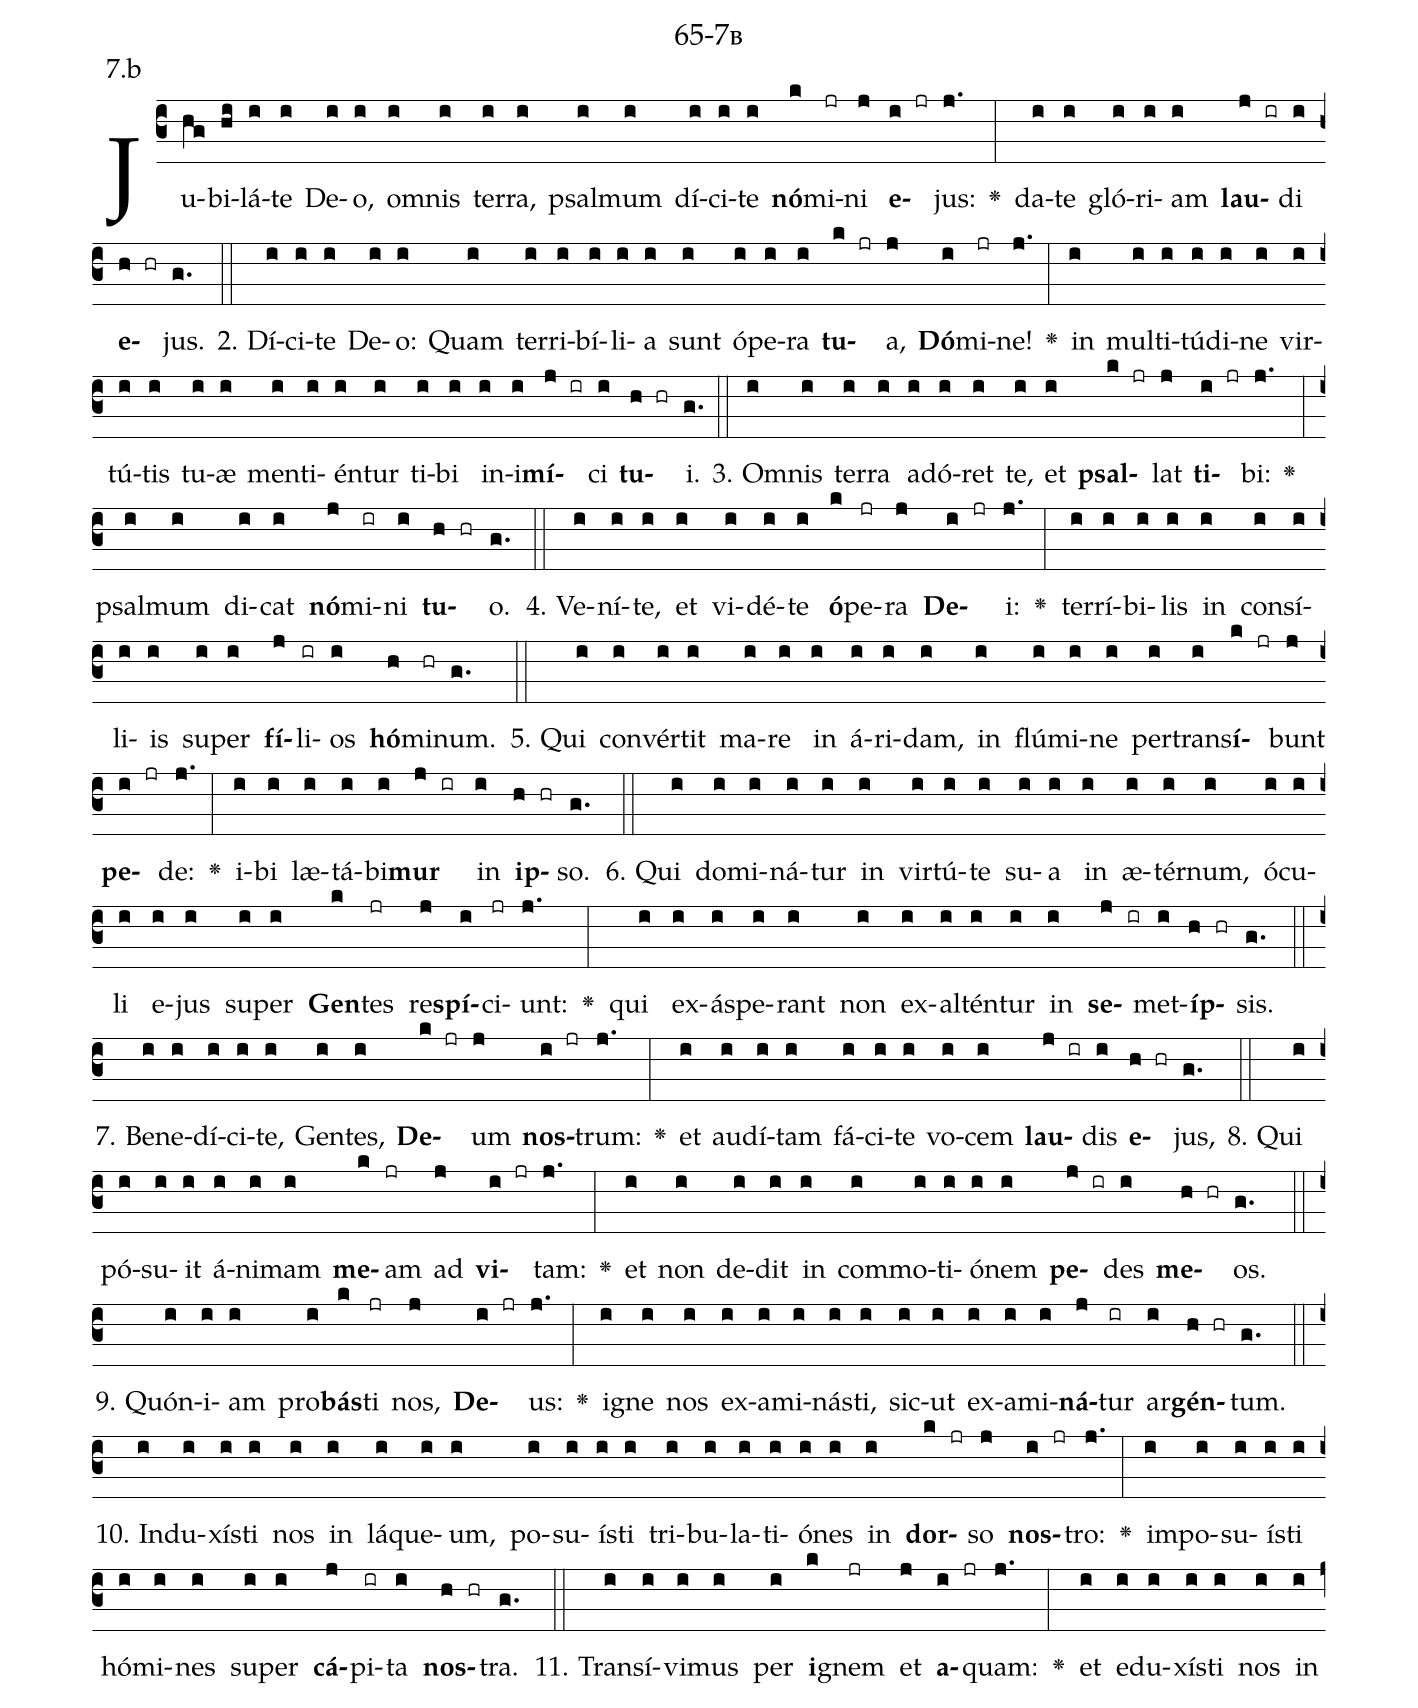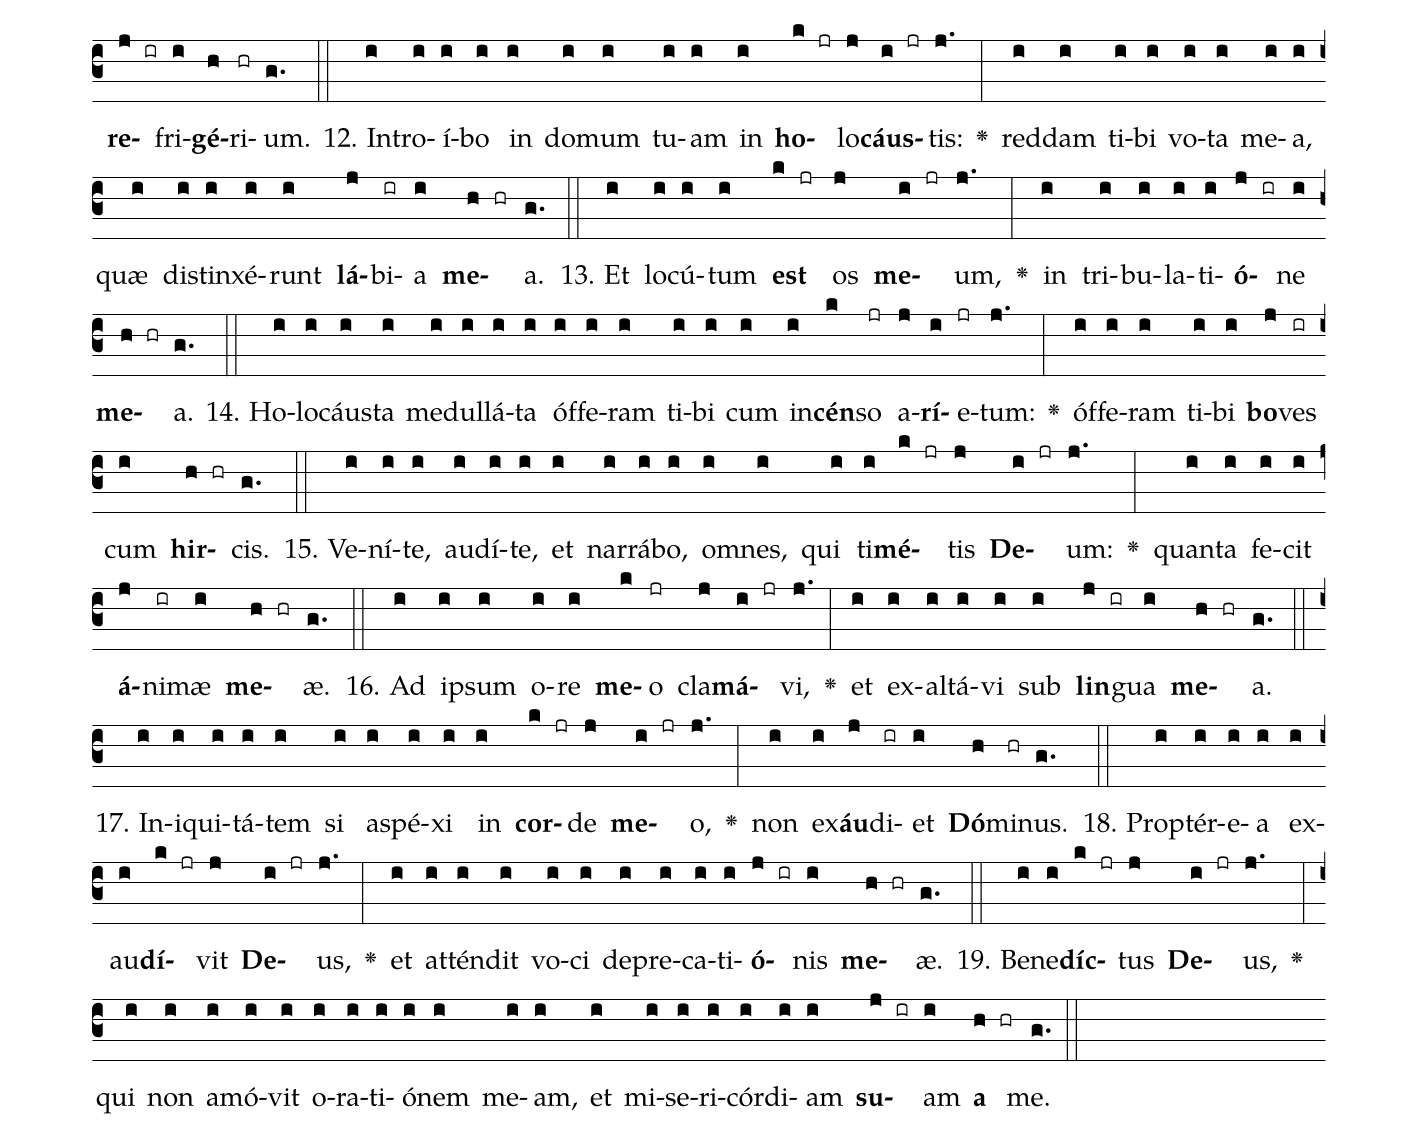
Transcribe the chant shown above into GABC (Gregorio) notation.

name: 65-7b;
annotation: 7.b;
%%
(c3)Ju(hg)bi(hi)lá(i)te(i) De(i)o,(i) om(i)nis(i) ter(i)ra,(i) psal(i)mum(i) dí(i)ci(i)te(i) <b>nó</b>(k)mi(jr)ni(j) <b>e</b>(i jr)jus:(j.) <v>\greheightstar</v>(:) da(i)te(i) gló(i)ri(i)am(i) <b>lau</b>(j ir)di(i) <b>e</b>(h hr)jus.(g.) (::)
2. Dí(i)ci(i)te(i) De(i)o:(i) Quam(i) ter(i)ri(i)bí(i)li(i)a(i) sunt(i) ó(i)pe(i)ra(i) <b>tu</b>(k jr)a,(j) <b>Dó</b>(i)mi(jr)ne!(j.) <v>\greheightstar</v>(:) in(i) mul(i)ti(i)tú(i)di(i)ne(i) vir(i)tú(i)tis(i) tu(i)æ(i) men(i)ti(i)én(i)tur(i) ti(i)bi(i) in(i)i(i)<b>mí</b>(j ir)ci(i) <b>tu</b>(h hr)i.(g.) (::)
3. Om(i)nis(i) ter(i)ra(i) ad(i)ó(i)ret(i) te,(i) et(i) <b>psal</b>(k jr)lat(j) <b>ti</b>(i jr)bi:(j.) <v>\greheightstar</v>(:) psal(i)mum(i) di(i)cat(i) <b>nó</b>(j)mi(ir)ni(i) <b>tu</b>(h hr)o.(g.) (::)
4. Ve(i)ní(i)te,(i) et(i) vi(i)dé(i)te(i) <b>ó</b>(k)pe(jr)ra(j) <b>De</b>(i jr)i:(j.) <v>\greheightstar</v>(:) ter(i)rí(i)bi(i)lis(i) in(i) con(i)sí(i)li(i)is(i) su(i)per(i) <b>fí</b>(j)li(ir)os(i) <b>hó</b>(h)mi(hr)num.(g.) (::)
5. Qui(i) con(i)vér(i)tit(i) ma(i)re(i) in(i) á(i)ri(i)dam,(i) in(i) flú(i)mi(i)ne(i) per(i)trans(i)<b>í</b>(k jr)bunt(j) <b>pe</b>(i jr)de:(j.) <v>\greheightstar</v>(:) i(i)bi(i) læ(i)tá(i)bi(i)<b>mur</b>(j ir) in(i) <b>ip</b>(h hr)so.(g.) (::)
6. Qui(i) do(i)mi(i)ná(i)tur(i) in(i) vir(i)tú(i)te(i) su(i)a(i) in(i) æ(i)tér(i)num,(i) ó(i)cu(i)li(i) e(i)jus(i) su(i)per(i) <b>Gen</b>(k)tes(jr) re(j)<b>spí</b>(i)ci(jr)unt:(j.) <v>\greheightstar</v>(:) qui(i) ex(i)ás(i)pe(i)rant(i) non(i) ex(i)al(i)tén(i)tur(i) in(i) <b>se</b>(j ir)met(i)<b>íp</b>(h hr)sis.(g.) (::)
7. Be(i)ne(i)dí(i)ci(i)te,(i) Gen(i)tes,(i) <b>De</b>(k jr)um(j) <b>nos</b>(i jr)trum:(j.) <v>\greheightstar</v>(:) et(i) au(i)dí(i)tam(i) fá(i)ci(i)te(i) vo(i)cem(i) <b>lau</b>(j ir)dis(i) <b>e</b>(h hr)jus,(g.) (::)
8. Qui(i) pó(i)su(i)it(i) á(i)ni(i)mam(i) <b>me</b>(k)am(jr) ad(j) <b>vi</b>(i jr)tam:(j.) <v>\greheightstar</v>(:) et(i) non(i) de(i)dit(i) in(i) com(i)mo(i)ti(i)ó(i)nem(i) <b>pe</b>(j ir)des(i) <b>me</b>(h hr)os.(g.) (::)
9. Quón(i)i(i)am(i) pro(i)<b>bás</b>(k)ti(jr) nos,(j) <b>De</b>(i jr)us:(j.) <v>\greheightstar</v>(:) i(i)gne(i) nos(i) ex(i)a(i)mi(i)nás(i)ti,(i) sic(i)ut(i) ex(i)a(i)mi(i)<b>ná</b>(j)tur(ir) ar(i)<b>gén</b>(h hr)tum.(g.) (::)
10. In(i)du(i)xís(i)ti(i) nos(i) in(i) lá(i)que(i)um,(i) po(i)su(i)ís(i)ti(i) tri(i)bu(i)la(i)ti(i)ó(i)nes(i) in(i) <b>dor</b>(k jr)so(j) <b>nos</b>(i jr)tro:(j.) <v>\greheightstar</v>(:) im(i)po(i)su(i)ís(i)ti(i) hó(i)mi(i)nes(i) su(i)per(i) <b>cá</b>(j)pi(ir)ta(i) <b>nos</b>(h hr)tra.(g.) (::)
11. Trans(i)í(i)vi(i)mus(i) per(i) <b>i</b>(k)gnem(jr) et(j) <b>a</b>(i jr)quam:(j.) <v>\greheightstar</v>(:) et(i) e(i)du(i)xís(i)ti(i) nos(i) in(i) <b>re</b>(j ir)fri(i)<b>gé</b>(h)ri(hr)um.(g.) (::)
12. In(i)tro(i)í(i)bo(i) in(i) do(i)mum(i) tu(i)am(i) in(i) <b>ho</b>(k jr)lo(j)<b>cáus</b>(i jr)tis:(j.) <v>\greheightstar</v>(:) red(i)dam(i) ti(i)bi(i) vo(i)ta(i) me(i)a,(i) quæ(i) di(i)stin(i)xé(i)runt(i) <b>lá</b>(j)bi(ir)a(i) <b>me</b>(h hr)a.(g.) (::)
13. Et(i) lo(i)cú(i)tum(i) <b>est</b>(k jr) os(j) <b>me</b>(i jr)um,(j.) <v>\greheightstar</v>(:) in(i) tri(i)bu(i)la(i)ti(i)<b>ó</b>(j ir)ne(i) <b>me</b>(h hr)a.(g.) (::)
14. Ho(i)lo(i)cáus(i)ta(i) me(i)dul(i)lá(i)ta(i) óf(i)fe(i)ram(i) ti(i)bi(i) cum(i) in(i)<b>cén</b>(k)so(jr) a(j)<b>rí</b>(i)e(jr)tum:(j.) <v>\greheightstar</v>(:) óf(i)fe(i)ram(i) ti(i)bi(i) <b>bo</b>(j)ves(ir) cum(i) <b>hir</b>(h hr)cis.(g.) (::)
15. Ve(i)ní(i)te,(i) au(i)dí(i)te,(i) et(i) nar(i)rá(i)bo,(i) om(i)nes,(i) qui(i) ti(i)<b>mé</b>(k jr)tis(j) <b>De</b>(i jr)um:(j.) <v>\greheightstar</v>(:) quan(i)ta(i) fe(i)cit(i) <b>á</b>(j)ni(ir)mæ(i) <b>me</b>(h hr)æ.(g.) (::)
16. Ad(i) ip(i)sum(i) o(i)re(i) <b>me</b>(k)o(jr) cla(j)<b>má</b>(i jr)vi,(j.) <v>\greheightstar</v>(:) et(i) ex(i)al(i)tá(i)vi(i) sub(i) <b>lin</b>(j ir)gua(i) <b>me</b>(h hr)a.(g.) (::)
17. In(i)i(i)qui(i)tá(i)tem(i) si(i) a(i)spé(i)xi(i) in(i) <b>cor</b>(k jr)de(j) <b>me</b>(i jr)o,(j.) <v>\greheightstar</v>(:) non(i) ex(i)<b>áu</b>(j)di(ir)et(i) <b>Dó</b>(h)mi(hr)nus.(g.) (::)
18. Prop(i)tér(i)e(i)a(i) ex(i)au(i)<b>dí</b>(k jr)vit(j) <b>De</b>(i jr)us,(j.) <v>\greheightstar</v>(:) et(i) at(i)tén(i)dit(i) vo(i)ci(i) de(i)pre(i)ca(i)ti(i)<b>ó</b>(j ir)nis(i) <b>me</b>(h hr)æ.(g.) (::)
19. Be(i)ne(i)<b>díc</b>(k jr)tus(j) <b>De</b>(i jr)us,(j.) <v>\greheightstar</v>(:) qui(i) non(i) a(i)mó(i)vit(i) o(i)ra(i)ti(i)ó(i)nem(i) me(i)am,(i) et(i) mi(i)se(i)ri(i)cór(i)di(i)am(i) <b>su</b>(j ir)am(i) <b>a</b>(h hr) me.(g.) (::)
